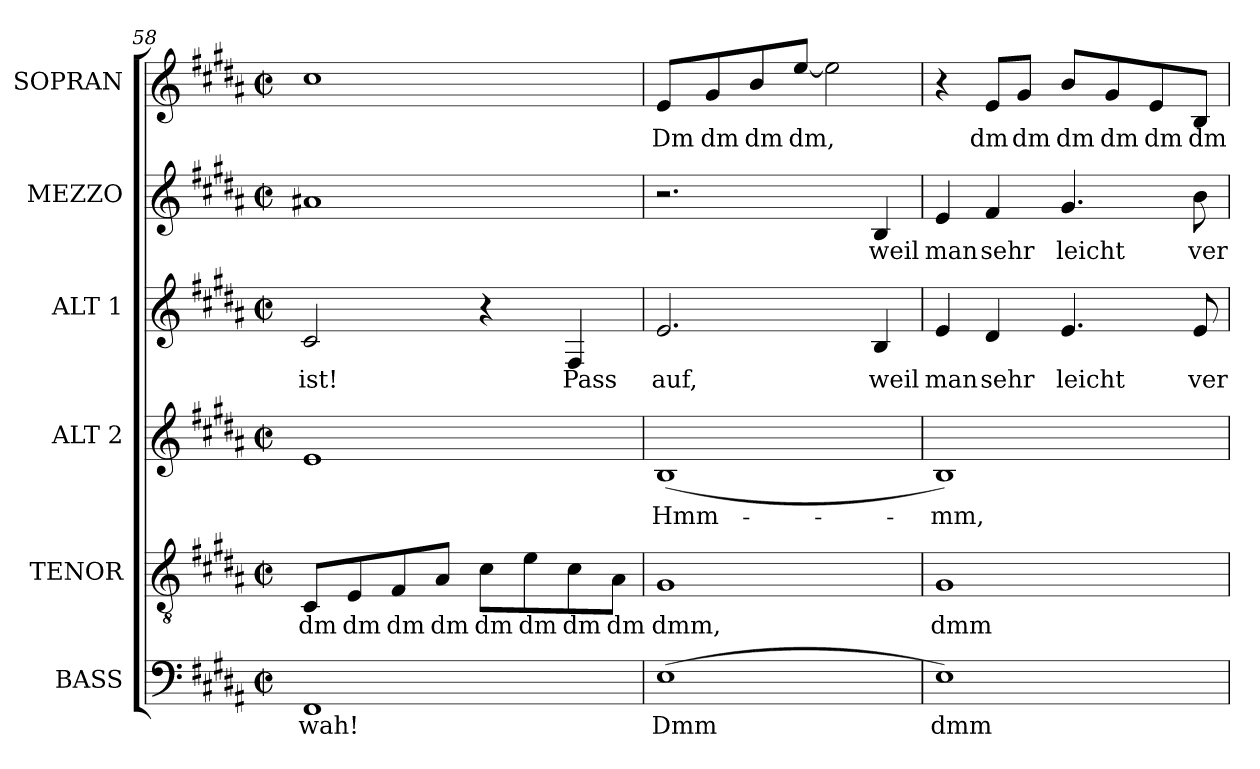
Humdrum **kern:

**kern	**text	**kern	**text	**kern	**text	**kern	**text	**kern	**text	**kern	**text
*part6	*part6	*part5	*part5	*part4	*part4	*part3	*part3	*part2	*part2	*part1	*part1
*staff6	*staff6	*staff5	*staff5	*staff4	*staff4	*staff3	*staff3	*staff2	*staff2	*staff1	*staff1
*I"BASS	*	*I"TENOR	*	*I"ALT 2	*	*I"ALT 1	*	*I"MEZZO	*	*I"SOPRAN	*
*I'B	*	*I'T	*	*I'A2	*	*I'A1	*	*	*	*I'S	*
*clefF4	*	*clefGv2	*	*clefG2	*	*clefG2	*	*clefG2	*	*clefG2	*
*	*	*ITrd7c12	*	*	*	*	*	*	*	*	*
*k[f#c#g#d#a#]	*	*k[f#c#g#d#a#]	*	*k[f#c#g#d#a#]	*	*k[f#c#g#d#a#]	*	*k[f#c#g#d#a#]	*	*k[f#c#g#d#a#]	*
*B:	*	*B:	*	*B:	*	*B:	*	*B:	*	*B:	*
*M2/2	*	*M2/2	*	*M2/2	*	*M2/2	*	*M2/2	*	*M2/2	*
*met(c|)	*	*met(c|)	*	*met(c|)	*	*met(c|)	*	*met(c|)	*	*met(c|)	*
=58	=58	=58	=58	=58	=58	=58	=58	=58	=58	=58	=58
!	!LO:LY:b:color=#000000	!	!	!	!	!	!	!	!	!	!
!	!	!	!LO:LY:b:color=#000000	!	!	!	!	!	!	!	!
!	!	!	!	!	!	!	!LO:LY:b:color=#000000	!	!	!	!
1FF#i	wah!	8CC#i/L	dm	1ei	.	2c#i/	ist!	1a#Xi	.	1cc#i	.
!	!	!	!LO:LY:b:color=#000000	!	!	!	!	!	!	!	!
.	.	8EEi/	dm	.	.	.	.	.	.	.	.
!	!	!	!LO:LY:b:color=#000000	!	!	!	!	!	!	!	!
.	.	8FF#i/	dm	.	.	.	.	.	.	.	.
!	!	!	!LO:LY:b:color=#000000	!	!	!	!	!	!	!	!
.	.	8AA#i/J	dm	.	.	.	.	.	.	.	.
!	!	!	!LO:LY:b:color=#000000	!	!	!	!	!	!	!	!
.	.	8C#i\L	dm	.	.	4r	.	.	.	.	.
!	!	!	!LO:LY:b:color=#000000	!	!	!	!	!	!	!	!
.	.	8Ei\	dm	.	.	.	.	.	.	.	.
!	!	!	!LO:LY:b:color=#000000	!	!	!	!	!	!	!	!
!	!	!	!	!	!	!	!LO:LY:b:color=#000000	!	!	!	!
.	.	8C#i\	dm	.	.	4F#i/	Pass	.	.	.	.
!	!	!	!LO:LY:b:color=#000000	!	!	!	!	!	!	!	!
.	.	8AA#i\J	dm	.	.	.	.	.	.	.	.
=59	=59	=59	=59	=59	=59	=59	=59	=59	=59	=59	=59
!	!LO:LY:b:color=#000000	!	!	!	!	!	!	!	!	!	!
!	!	!	!LO:LY:b:color=#000000	!	!	!	!	!	!	!	!
!	!	!	!	!	!LO:LY:b:color=#000000	!	!	!	!	!	!
!	!	!	!	!	!	!	!LO:LY:b:color=#000000	!	!	!	!
!	!	!	!	!	!	!	!	!	!	!	!LO:LY:b:color=#000000
(1Ei	Dmm	1GG#i	dmm,	(1Bi	Hmm-	2.ei/	auf,	2.r	.	8ei/L	Dm
!	!	!	!	!	!	!	!	!	!	!	!LO:LY:b:color=#000000
.	.	.	.	.	.	.	.	.	.	8g#i/	dm
!	!	!	!	!	!	!	!	!	!	!	!LO:LY:b:color=#000000
.	.	.	.	.	.	.	.	.	.	8bi/	dm
!	!	!	!	!	!	!	!	!	!	!	!LO:LY:b:color=#000000
.	.	.	.	.	.	.	.	.	.	[<8eei/J	dm,
.	.	.	.	.	.	.	.	.	.	2eei\]	.
!	!	!	!	!	!	!	!LO:LY:b:color=#000000	!	!	!	!
!	!	!	!	!	!	!	!	!	!LO:LY:b:color=#000000	!	!
.	.	.	.	.	.	4Bi/	weil	4Bi/	weil	.	.
=60	=60	=60	=60	=60	=60	=60	=60	=60	=60	=60	=60
!	!LO:LY:b:color=#000000	!	!	!	!	!	!	!	!	!	!
!	!	!	!LO:LY:b:color=#000000	!	!	!	!	!	!	!	!
!	!	!	!	!	!LO:LY:b:color=#000000	!	!	!	!	!	!
!	!	!	!	!	!	!	!LO:LY:b:color=#000000	!	!	!	!
!	!	!	!	!	!	!	!	!	!LO:LY:b:color=#000000	!	!
1Ei)	dmm	1GG#i	dmm	1Bi)	-mm,	4ei/	man	4ei/	man	4r	.
!	!	!	!	!	!	!	!LO:LY:b:color=#000000	!	!	!	!
!	!	!	!	!	!	!	!	!	!LO:LY:b:color=#000000	!	!
!	!	!	!	!	!	!	!	!	!	!	!LO:LY:b:color=#000000
.	.	.	.	.	.	4d#i/	sehr	4f#i/	sehr	8ei/L	dm
!	!	!	!	!	!	!	!	!	!	!	!LO:LY:b:color=#000000
.	.	.	.	.	.	.	.	.	.	8g#i/J	dm
!	!	!	!	!	!	!	!LO:LY:b:color=#000000	!	!	!	!
!	!	!	!	!	!	!	!	!	!LO:LY:b:color=#000000	!	!
!	!	!	!	!	!	!	!	!	!	!	!LO:LY:b:color=#000000
.	.	.	.	.	.	4.ei/	leicht	4.g#i/	leicht	8bi/L	dm
!	!	!	!	!	!	!	!	!	!	!	!LO:LY:b:color=#000000
.	.	.	.	.	.	.	.	.	.	8g#i/	dm
!	!	!	!	!	!	!	!	!	!	!	!LO:LY:b:color=#000000
.	.	.	.	.	.	.	.	.	.	8ei/	dm
!	!	!	!	!	!	!	!LO:LY:b:color=#000000	!	!	!	!
!	!	!	!	!	!	!	!	!	!LO:LY:b:color=#000000	!	!
!	!	!	!	!	!	!	!	!	!	!	!LO:LY:b:color=#000000
.	.	.	.	.	.	8ei/	ver-	8bi\	ver	8Bi/J	dm
=	=	=	=	=	=	=	=	=	=	=	=
*-	*-	*-	*-	*-	*-	*-	*-	*-	*-	*-	*-
